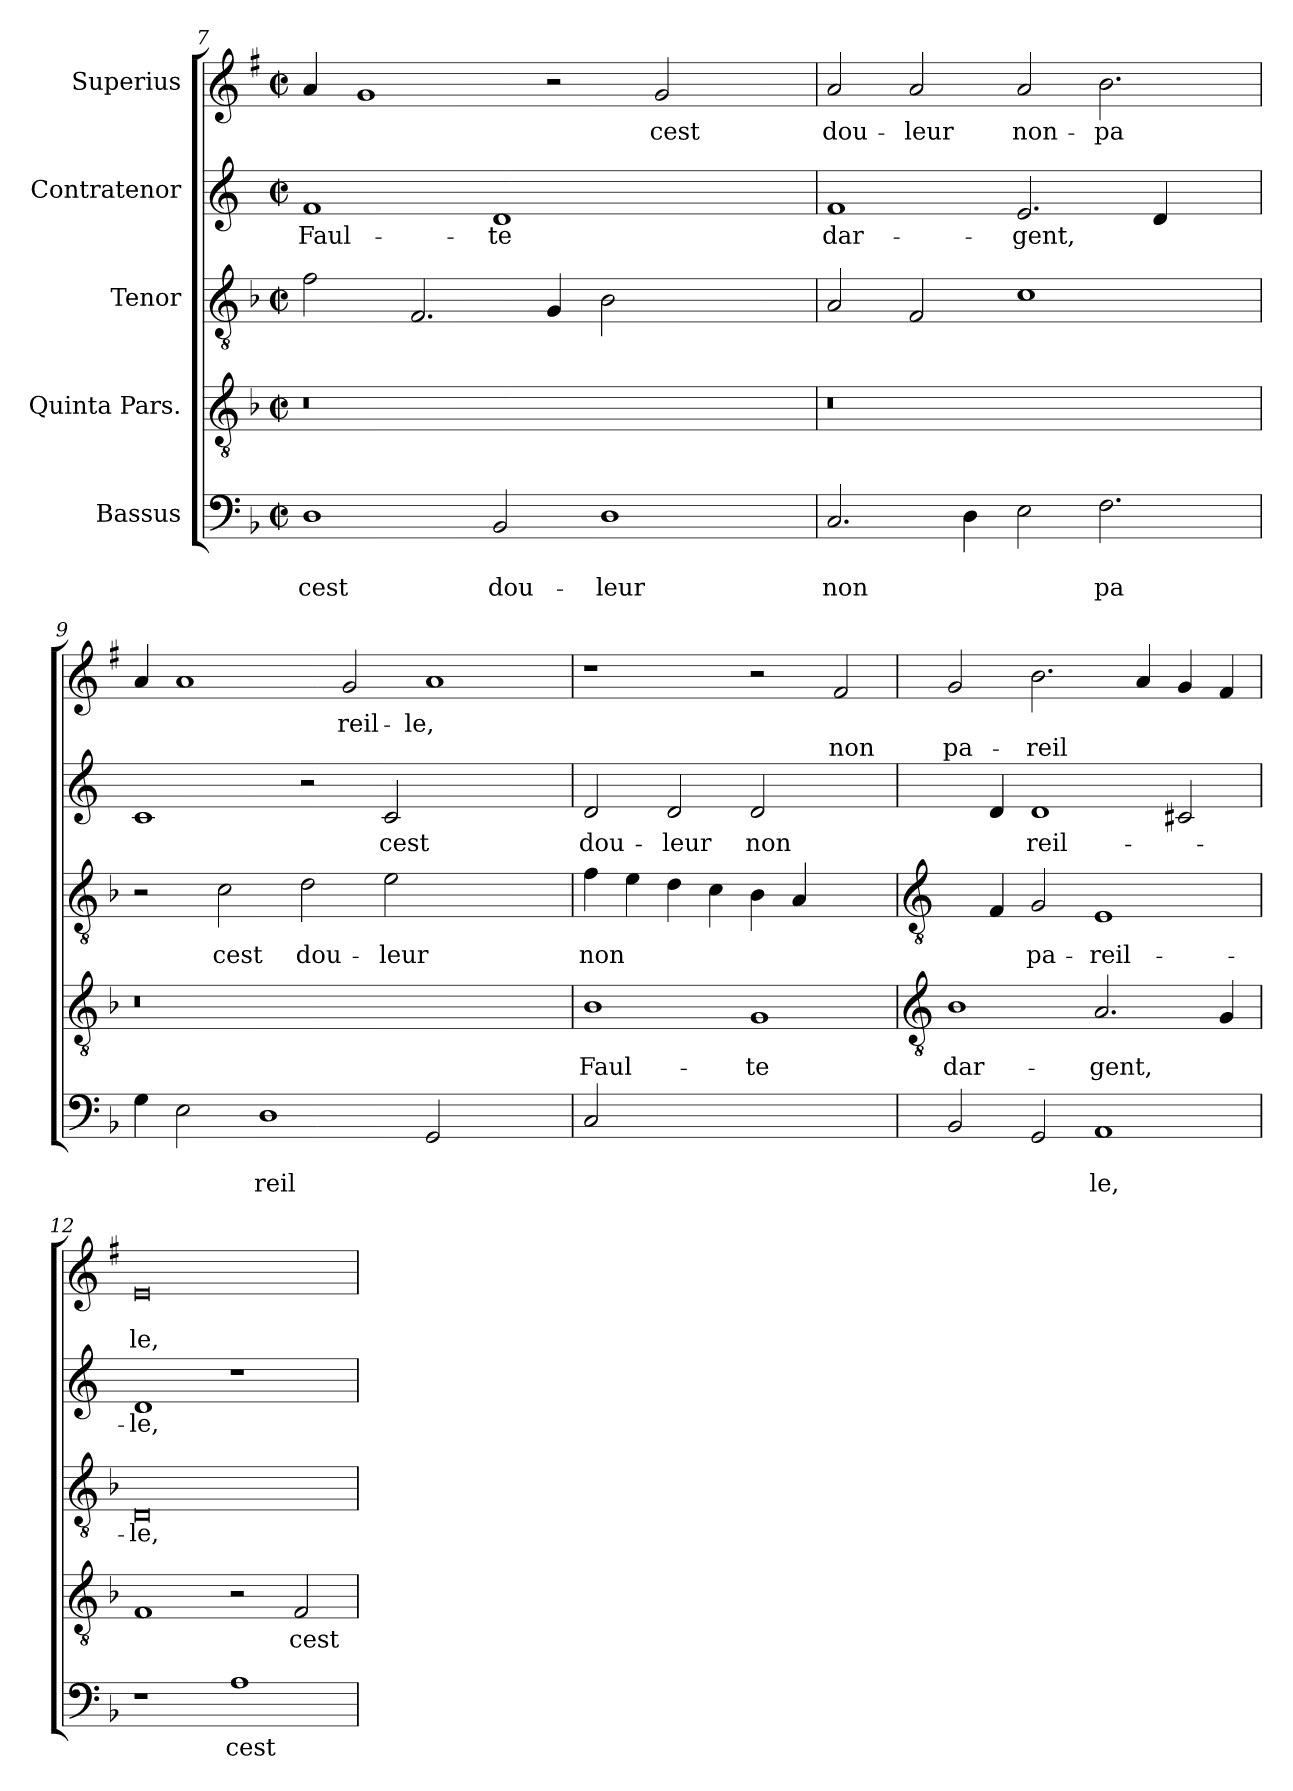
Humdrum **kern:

**kern	**text	**text	**kern	**text	**kern	**text	**kern	**text	**kern	**text	**text
*part5	*part5	*part5	*part4	*part4	*part3	*part3	*part2	*part2	*part1	*part1	*part1
*staff5	*staff5	*staff5	*staff4	*staff4	*staff3	*staff3	*staff2	*staff2	*staff1	*staff1	*staff1
*I"Bassus	*	*	*I"Quinta Pars.	*	*I"Tenor	*	*I"Contratenor	*	*I"Superius	*	*
*clefF4	*	*	*clefGv2	*	*clefGv2	*	*clefG2	*	*clefG2	*	*
*	*	*	*	*	*	*	*	*	*ITrd1c2	*	*
*k[b-]	*	*	*k[b-]	*	*k[b-]	*	*k[]	*	*k[b-]	*	*
*F:	*	*	*F:	*	*F:	*	*C:	*	*F:	*	*
*M4/2	*	*	*M4/2	*	*M4/2	*	*M4/2	*	*M4/2	*	*
*met(c|)	*	*	*met(c|)	*	*met(c|)	*	*met(c|)	*	*met(c|)	*	*
=7	=7	=7	=7	=7	=7	=7	=7	=7	=7	=7	=7
!	!	!LO:LY:b	!	!	!	!	!	!LO:LY:b	!	!	!
1D	.	cest	0r	.	2f	.	1f	Faul-	4g	.	.
.	.	.	.	.	.	.	.	.	1f	.	.
.	.	.	.	.	2.F	.	.	.	.	.	.
!	!	!LO:LY:b	!	!	!	!	!	!LO:LY:b	!	!	!
2BB-	.	dou-	.	.	.	.	1d	-te	.	.	.
.	.	.	.	.	4G	.	.	.	2r	.	.
!	!	!LO:LY:b	!	!	!	!	!	!	!	!	!
1D	.	-leur	.	.	2B-	.	.	.	.	.	.
!	!	!	!	!	!	!	!	!	!	!LO:LY:b	!
.	.	.	.	.	.	.	.	.	2f	cest	.
.	.	.	2ryy	.	2ryy	.	2ryy	.	.	.	.
.	.	.	.	.	.	.	.	.	4ryy	.	.
=8	=8	=8	=8	=8	=8	=8	=8	=8	=8	=8	=8
!	!	!LO:LY:b	!	!	!	!	!	!LO:LY:b	!	!LO:LY:b	!
2.C	.	non	0r	.	2A	.	1f	dar-	2g	dou-	.
!	!	!	!	!	!	!	!	!	!	!LO:LY:b	!
.	.	.	.	.	2F	.	.	.	2g	-leur	.
4D	.	.	.	.	.	.	.	.	.	.	.
!	!	!	!	!	!	!	!	!LO:LY:b	!	!LO:LY:b	!
2E	.	.	.	.	1c	.	2.e	-gent,	2g	non-	.
!	!	!LO:LY:b	!	!	!	!	!	!	!	!LO:LY:b	!
2.F	.	pa	.	.	.	.	.	.	2.a	-pa	.
.	.	.	.	.	.	.	4d	.	.	.	.
.	.	.	4ryy	.	4ryy	.	4ryy	.	.	.	.
=9	=9	=9	=9	=9	=9	=9	=9	=9	=9	=9	=9
4G	.	.	0r	.	2r	.	1c	.	4g	.	.
2E	.	.	.	.	.	.	.	.	1g	.	.
!	!	!	!	!	!	!LO:LY:b	!	!	!	!	!
.	.	.	.	.	2c	cest	.	.	.	.	.
!	!	!LO:LY:b	!	!	!	!	!	!	!	!	!
1D	.	reil	.	.	.	.	.	.	.	.	.
!	!	!	!	!	!	!LO:LY:b	!	!	!	!	!
.	.	.	.	.	2d	dou-	2r	.	.	.	.
!	!	!	!	!	!	!	!	!	!	!LO:LY:b	!
.	.	.	.	.	.	.	.	.	2f	reil-	.
!	!	!	!	!	!	!LO:LY:b	!	!LO:LY:b	!	!	!
.	.	.	.	.	2e	-leur	2c	cest	.	.	.
!	!	!	!	!	!	!	!	!	!	!LO:LY:b	!
2GG	.	.	.	.	.	.	.	.	1g	-le,	.
.	.	.	2.ryy	.	2.ryy	.	2.ryy	.	.	.	.
2ryy	.	.	.	.	.	.	.	.	.	.	.
!!LO:LB:g=z
=10	=10	=10	=10	=10	=10	=10	=10	=10	=10	=10	=10
!	!	!	!	!LO:LY:b	!	!LO:LY:b	!	!LO:LY:b	!	!	!
2C	.	.	1B-	Faul-	4f	non	2d	dou-	1r	.	.
.	.	.	.	.	4e	.	.	.	.	.	.
!	!	!	!	!	!	!	!	!LO:LY:b	!	!	!
1.ryy	.	.	.	.	4d	.	2d	-leur	.	.	.
.	.	.	.	.	4c	.	.	.	.	.	.
!	!	!	!	!LO:LY:b	!	!	!	!LO:LY:b	!	!	!
.	.	.	1G	-te	4B-	.	2d	non	2r	.	.
.	.	.	.	.	4A	.	.	.	.	.	.
!	!	!	!	!	!	!	!	!LO:LY:b	!	!	!LO:LY:b
.	.	.	.	.	[2Gyy	.	[2eyy	pa	2e	.	non
!!LO:LB:g=z
=11	=11	=11	=11	=11	=11	=11	=11	=11	=11	=11	=11
*	*	*	*clefGv2	*	*clefGv2	*	*	*	*	*	*
!	!	!	!	!LO:LY:b	!	!	!	!	!	!	!LO:LY:b
2BB-	.	.	1B-	dar-	4Gyy]	.	4eyy]	.	2f	.	pa-
.	.	.	.	.	4F	.	4d	.	.	.	.
!	!	!	!	!	!	!LO:LY:b	!	!LO:LY:b	!	!	!LO:LY:b
2GG	.	.	.	.	2G	pa-	1d	reil-	2.a	.	-reil
!	!	!LO:LY:b	!	!LO:LY:b	!	!LO:LY:b	!	!	!	!	!
1AA	.	le,	2.A	-gent,	1E	-reil-	.	.	.	.	.
.	.	.	.	.	.	.	.	.	4g	.	.
.	.	.	.	.	.	.	2c#	.	4f	.	.
.	.	.	4G	.	.	.	.	.	4e	.	.
=12	=12	=12	=12	=12	=12	=12	=12	=12	=12	=12	=12
!	!	!	!	!	!	!LO:LY:b	!	!LO:LY:b	!	!	!LO:LY:b
1r	.	.	1F	.	0D	-le,	1d	-le,	0d	.	le,
!	!LO:LY:b	!	!	!	!	!	!	!	!	!	!
1A	cest	.	2r	.	.	.	1r	.	.	.	.
!	!	!	!	!LO:LY:b	!	!	!	!	!	!	!
.	.	.	2F	cest	.	.	.	.	.	.	.
=	=	=	=	=	=	=	=	=	=	=	=
*-	*-	*-	*-	*-	*-	*-	*-	*-	*-	*-	*-
